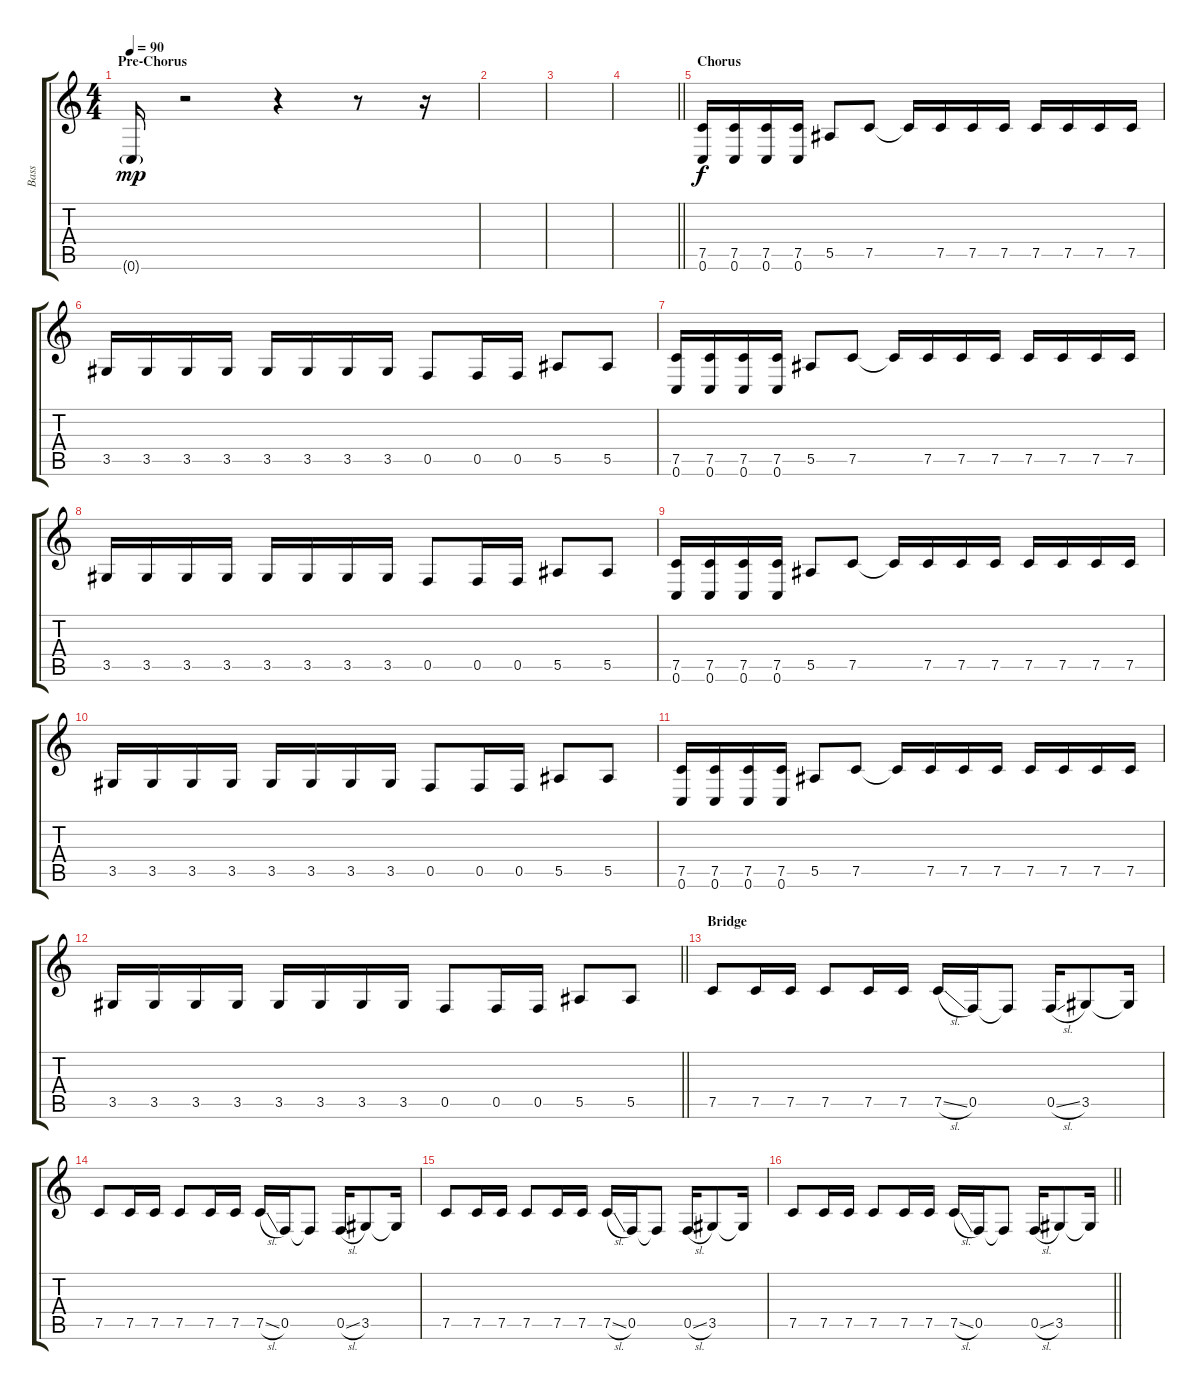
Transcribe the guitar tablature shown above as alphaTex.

\track ("Bass" "Bass") {instrument electricbassfinger}
\staff {score tabs}
\tuning (C4 G3 Eb3 Bb2 F2 C2) {hide}
\ts (4 4)
\section ("" "Pre-Chorus")
\tempo 90
\clef g2
\ks c
0.6{g}.16{dy mp} r.2 r.4 r.8 r.16 |
|
|
\barLineRight lightlight
|
\section ("" "Chorus")
(7.5 0.6).16{dy f} (7.5 0.6).16 (7.5 0.6).16 (7.5 0.6).16 5.5.8 7.5.8 7.5{t}.16 7.5.16 7.5.16 7.5.16 7.5.16 7.5.16 7.5.16 7.5.16 |
3.5.16 3.5.16 3.5.16 3.5.16 3.5.16 3.5.16 3.5.16 3.5.16 0.5.8 0.5.16 0.5.16 5.5.8 5.5.8 |
(7.5 0.6).16 (7.5 0.6).16 (7.5 0.6).16 (7.5 0.6).16 5.5.8 7.5.8 7.5{t}.16 7.5.16 7.5.16 7.5.16 7.5.16 7.5.16 7.5.16 7.5.16 |
3.5.16 3.5.16 3.5.16 3.5.16 3.5.16 3.5.16 3.5.16 3.5.16 0.5.8 0.5.16 0.5.16 5.5.8 5.5.8 |
(7.5 0.6).16 (7.5 0.6).16 (7.5 0.6).16 (7.5 0.6).16 5.5.8 7.5.8 7.5{t}.16 7.5.16 7.5.16 7.5.16 7.5.16 7.5.16 7.5.16 7.5.16 |
3.5.16 3.5.16 3.5.16 3.5.16 3.5.16 3.5.16 3.5.16 3.5.16 0.5.8 0.5.16 0.5.16 5.5.8 5.5.8 |
(7.5 0.6).16 (7.5 0.6).16 (7.5 0.6).16 (7.5 0.6).16 5.5.8 7.5.8 7.5{t}.16 7.5.16 7.5.16 7.5.16 7.5.16 7.5.16 7.5.16 7.5.16 |
\barLineRight lightlight
3.5.16 3.5.16 3.5.16 3.5.16 3.5.16 3.5.16 3.5.16 3.5.16 0.5.8 0.5.16 0.5.16 5.5.8 5.5.8 |
\section ("" "Bridge")
7.5.8 7.5.16 7.5.16 7.5.8 7.5.16 7.5.16 7.5{sl}.16 0.5.16 0.5{t}.8 0.5{sl}.16 3.5.8 3.5{t}.16 |
7.5.8 7.5.16 7.5.16 7.5.8 7.5.16 7.5.16 7.5{sl}.16 0.5.16 0.5{t}.8 0.5{sl}.16 3.5.8 3.5{t}.16 |
7.5.8 7.5.16 7.5.16 7.5.8 7.5.16 7.5.16 7.5{sl}.16 0.5.16 0.5{t}.8 0.5{sl}.16 3.5.8 3.5{t}.16 |
\barLineRight lightlight
7.5.8 7.5.16 7.5.16 7.5.8 7.5.16 7.5.16 7.5{sl}.16 0.5.16 0.5{t}.8 0.5{sl}.16 3.5.8 3.5{t}.16
